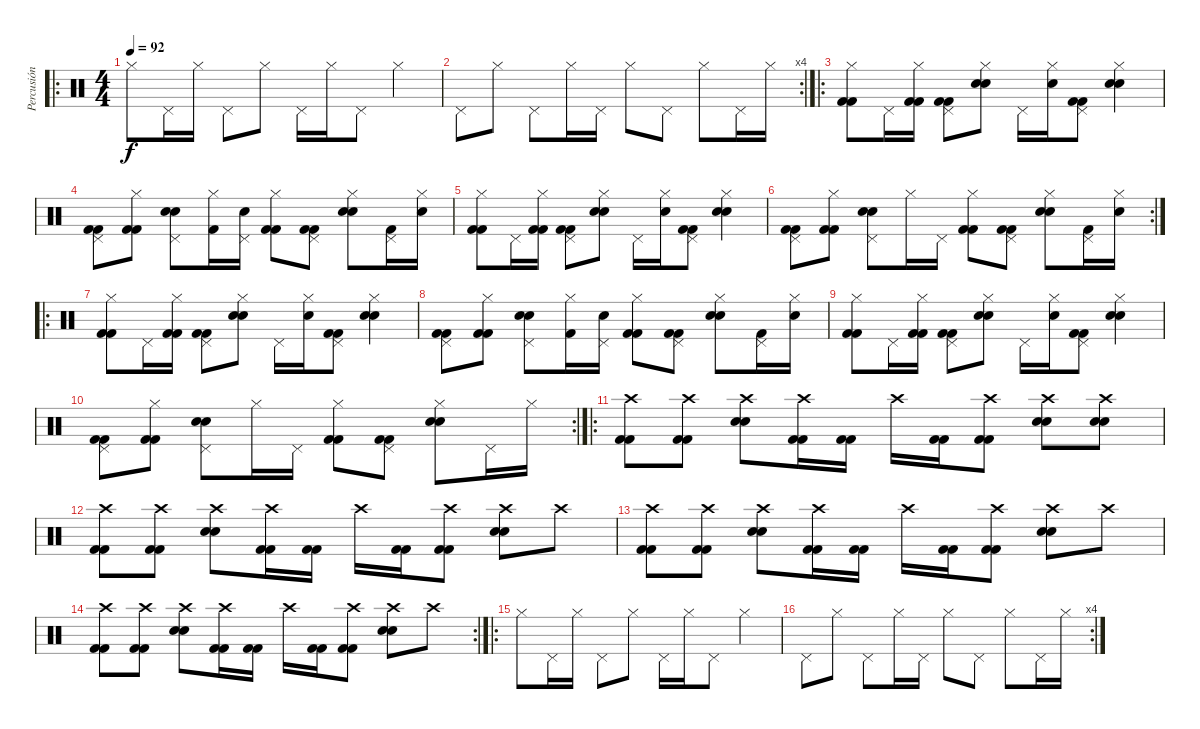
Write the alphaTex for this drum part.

\track ("Percusión" "Percusión") {instrument percussion}
\staff {score}
\articulation defaults
\ro
\ts (4 4)
\tempo 92
\clef neutral
\ks c "Hi-Hat (closed)".8{dy f} "Pedal Hi-Hat (hit)".16 "Hi-Hat (closed)".16 "Pedal Hi-Hat (hit)".8 "Hi-Hat (closed)".8 "Pedal Hi-Hat (hit)".16 "Hi-Hat (closed)".16 "Pedal Hi-Hat (hit)".8 "Hi-Hat (closed)".4
|
\rc 4 "Pedal Hi-Hat (hit)".8 "Hi-Hat (closed)".8 "Pedal Hi-Hat (hit)".8 "Hi-Hat (closed)".16 "Pedal Hi-Hat (hit)".16 "Hi-Hat (closed)".8 "Pedal Hi-Hat (hit)".8 "Hi-Hat (closed)".8 "Pedal Hi-Hat (hit)".16 "Hi-Hat (closed)".16
|
\ro
("Hi-Hat (closed)" "Kick (hit) 2" "Kick (hit) 2").8 "Pedal Hi-Hat (hit)".16 ("Hi-Hat (closed)" "Kick (hit) 2" "Kick (hit) 2").16 ("Pedal Hi-Hat (hit)" "Kick (hit) 2" "Kick (hit) 2").8 ("Hi-Hat (closed)" "Electric Snare (hit)" "Electric Snare (hit)").8 "Pedal Hi-Hat (hit)".16 ("Hi-Hat (closed)" "Electric Snare (hit)").16 ("Pedal Hi-Hat (hit)" "Kick (hit) 2" "Kick (hit) 2").8 ("Hi-Hat (closed)" "Electric Snare (hit)" "Electric Snare (hit)").4 |
("Pedal Hi-Hat (hit)" "Kick (hit) 2" "Kick (hit) 2").8 ("Hi-Hat (closed)" "Kick (hit) 2" "Kick (hit) 2").8 ("Pedal Hi-Hat (hit)" "Electric Snare (hit)" "Electric Snare (hit)").8 ("Hi-Hat (closed)" "Kick (hit) 2").16 ("Pedal Hi-Hat (hit)" "Electric Snare (hit)").16 ("Hi-Hat (closed)" "Kick (hit) 2" "Kick (hit) 2").8 ("Pedal Hi-Hat (hit)" "Kick (hit) 2" "Kick (hit) 2").8 ("Hi-Hat (closed)" "Electric Snare (hit)" "Electric Snare (hit)").8 ("Pedal Hi-Hat (hit)" "Kick (hit) 2").16 ("Hi-Hat (closed)" "Electric Snare (hit)").16 |
("Hi-Hat (closed)" "Kick (hit) 2" "Kick (hit) 2").8 "Pedal Hi-Hat (hit)".16 ("Hi-Hat (closed)" "Kick (hit) 2" "Kick (hit) 2").16 ("Pedal Hi-Hat (hit)" "Kick (hit) 2" "Kick (hit) 2").8 ("Hi-Hat (closed)" "Electric Snare (hit)" "Electric Snare (hit)").8 "Pedal Hi-Hat (hit)".16 ("Hi-Hat (closed)" "Electric Snare (hit)").16 ("Pedal Hi-Hat (hit)" "Kick (hit) 2" "Kick (hit) 2").8 ("Hi-Hat (closed)" "Electric Snare (hit)" "Electric Snare (hit)").4 |
\rc 2
("Pedal Hi-Hat (hit)" "Kick (hit) 2" "Kick (hit) 2").8 ("Hi-Hat (closed)" "Kick (hit) 2" "Kick (hit) 2").8 ("Pedal Hi-Hat (hit)" "Electric Snare (hit)" "Electric Snare (hit)").8 "Hi-Hat (closed)".16 "Pedal Hi-Hat (hit)".16 ("Hi-Hat (closed)" "Kick (hit) 2" "Kick (hit) 2").8 ("Pedal Hi-Hat (hit)" "Kick (hit) 2" "Kick (hit) 2").8 ("Hi-Hat (closed)" "Electric Snare (hit)" "Electric Snare (hit)").8 ("Pedal Hi-Hat (hit)" "Kick (hit) 2").16 ("Hi-Hat (closed)" "Electric Snare (hit)").16 |
\ro
("Hi-Hat (closed)" "Kick (hit) 2" "Kick (hit) 2").8 "Pedal Hi-Hat (hit)".16 ("Hi-Hat (closed)" "Kick (hit) 2" "Kick (hit) 2").16 ("Pedal Hi-Hat (hit)" "Kick (hit) 2" "Kick (hit) 2").8 ("Hi-Hat (closed)" "Electric Snare (hit)" "Electric Snare (hit)").8 "Pedal Hi-Hat (hit)".16 ("Hi-Hat (closed)" "Electric Snare (hit)").16 ("Pedal Hi-Hat (hit)" "Kick (hit) 2" "Kick (hit) 2").8 ("Hi-Hat (closed)" "Electric Snare (hit)" "Electric Snare (hit)").4 |
("Pedal Hi-Hat (hit)" "Kick (hit) 2" "Kick (hit) 2").8 ("Hi-Hat (closed)" "Kick (hit) 2" "Kick (hit) 2").8 ("Pedal Hi-Hat (hit)" "Electric Snare (hit)" "Electric Snare (hit)").8 ("Hi-Hat (closed)" "Kick (hit) 2").16 ("Pedal Hi-Hat (hit)" "Electric Snare (hit)").16 ("Hi-Hat (closed)" "Kick (hit) 2" "Kick (hit) 2").8 ("Pedal Hi-Hat (hit)" "Kick (hit) 2" "Kick (hit) 2").8 ("Hi-Hat (closed)" "Electric Snare (hit)" "Electric Snare (hit)").8 ("Pedal Hi-Hat (hit)" "Kick (hit) 2").16 ("Hi-Hat (closed)" "Electric Snare (hit)").16 |
("Hi-Hat (closed)" "Kick (hit) 2" "Kick (hit) 2").8 "Pedal Hi-Hat (hit)".16 ("Hi-Hat (closed)" "Kick (hit) 2" "Kick (hit) 2").16 ("Pedal Hi-Hat (hit)" "Kick (hit) 2" "Kick (hit) 2").8 ("Hi-Hat (closed)" "Electric Snare (hit)" "Electric Snare (hit)").8 "Pedal Hi-Hat (hit)".16 ("Hi-Hat (closed)" "Electric Snare (hit)").16 ("Pedal Hi-Hat (hit)" "Kick (hit) 2" "Kick (hit) 2").8 ("Hi-Hat (closed)" "Electric Snare (hit)" "Electric Snare (hit)").4 |
\rc 2
("Pedal Hi-Hat (hit)" "Kick (hit) 2" "Kick (hit) 2").8 ("Hi-Hat (closed)" "Kick (hit) 2" "Kick (hit) 2").8 ("Pedal Hi-Hat (hit)" "Electric Snare (hit)" "Electric Snare (hit)").8 "Hi-Hat (closed)".16 "Pedal Hi-Hat (hit)".16 ("Hi-Hat (closed)" "Kick (hit) 2" "Kick (hit) 2").8 ("Pedal Hi-Hat (hit)" "Kick (hit) 2" "Kick (hit) 2").8 ("Hi-Hat (closed)" "Electric Snare (hit)" "Electric Snare (hit)").8 "Pedal Hi-Hat (hit)".16 "Hi-Hat (closed)".16 |
\ro
("Crash high (hit)" "Kick (hit) 2" "Kick (hit) 2").8 ("Crash high (hit)" "Kick (hit) 2" "Kick (hit) 2").8 ("Crash high (hit)" "Electric Snare (hit)" "Electric Snare (hit)").8 ("Crash high (hit)" "Kick (hit) 2" "Kick (hit) 2").16 ("Kick (hit) 2" "Kick (hit) 2").16 "Crash high (hit)".16 ("Kick (hit) 2" "Kick (hit) 2").16 ("Crash high (hit)" "Kick (hit) 2" "Kick (hit) 2").8 ("Crash high (hit)" "Electric Snare (hit)" "Electric Snare (hit)").8 ("Crash high (hit)" "Electric Snare (hit)" "Electric Snare (hit)").8 |
("Crash high (hit)" "Kick (hit) 2" "Kick (hit) 2").8 ("Crash high (hit)" "Kick (hit) 2" "Kick (hit) 2").8 ("Crash high (hit)" "Electric Snare (hit)" "Electric Snare (hit)").8 ("Crash high (hit)" "Kick (hit) 2" "Kick (hit) 2").16 ("Kick (hit) 2" "Kick (hit) 2").16 "Crash high (hit)".16 ("Kick (hit) 2" "Kick (hit) 2").16 ("Crash high (hit)" "Kick (hit) 2" "Kick (hit) 2").8 ("Crash high (hit)" "Electric Snare (hit)" "Electric Snare (hit)").8 "Crash high (hit)".8 |
("Crash high (hit)" "Kick (hit) 2" "Kick (hit) 2").8 ("Crash high (hit)" "Kick (hit) 2" "Kick (hit) 2").8 ("Crash high (hit)" "Electric Snare (hit)" "Electric Snare (hit)").8 ("Crash high (hit)" "Kick (hit) 2" "Kick (hit) 2").16 ("Kick (hit) 2" "Kick (hit) 2").16 "Crash high (hit)".16 ("Kick (hit) 2" "Kick (hit) 2").16 ("Crash high (hit)" "Kick (hit) 2" "Kick (hit) 2").8 ("Crash high (hit)" "Electric Snare (hit)" "Electric Snare (hit)").8 "Crash high (hit)".8 |
\rc 2
("Crash high (hit)" "Kick (hit) 2" "Kick (hit) 2").8 ("Crash high (hit)" "Kick (hit) 2" "Kick (hit) 2").8 ("Crash high (hit)" "Electric Snare (hit)" "Electric Snare (hit)").8 ("Crash high (hit)" "Kick (hit) 2" "Kick (hit) 2").16 ("Kick (hit) 2" "Kick (hit) 2").16 "Crash high (hit)".16 ("Kick (hit) 2" "Kick (hit) 2").16 ("Crash high (hit)" "Kick (hit) 2" "Kick (hit) 2").8 ("Crash high (hit)" "Electric Snare (hit)" "Electric Snare (hit)").8 "Crash high (hit)".8 |
\ro "Hi-Hat (closed)".8 "Pedal Hi-Hat (hit)".16 "Hi-Hat (closed)".16 "Pedal Hi-Hat (hit)".8 "Hi-Hat (closed)".8 "Pedal Hi-Hat (hit)".16 "Hi-Hat (closed)".16 "Pedal Hi-Hat (hit)".8 "Hi-Hat (closed)".4
|
\rc 4 "Pedal Hi-Hat (hit)".8 "Hi-Hat (closed)".8 "Pedal Hi-Hat (hit)".8 "Hi-Hat (closed)".16 "Pedal Hi-Hat (hit)".16 "Hi-Hat (closed)".8 "Pedal Hi-Hat (hit)".8 "Hi-Hat (closed)".8 "Pedal Hi-Hat (hit)".16 "Hi-Hat (closed)".16
